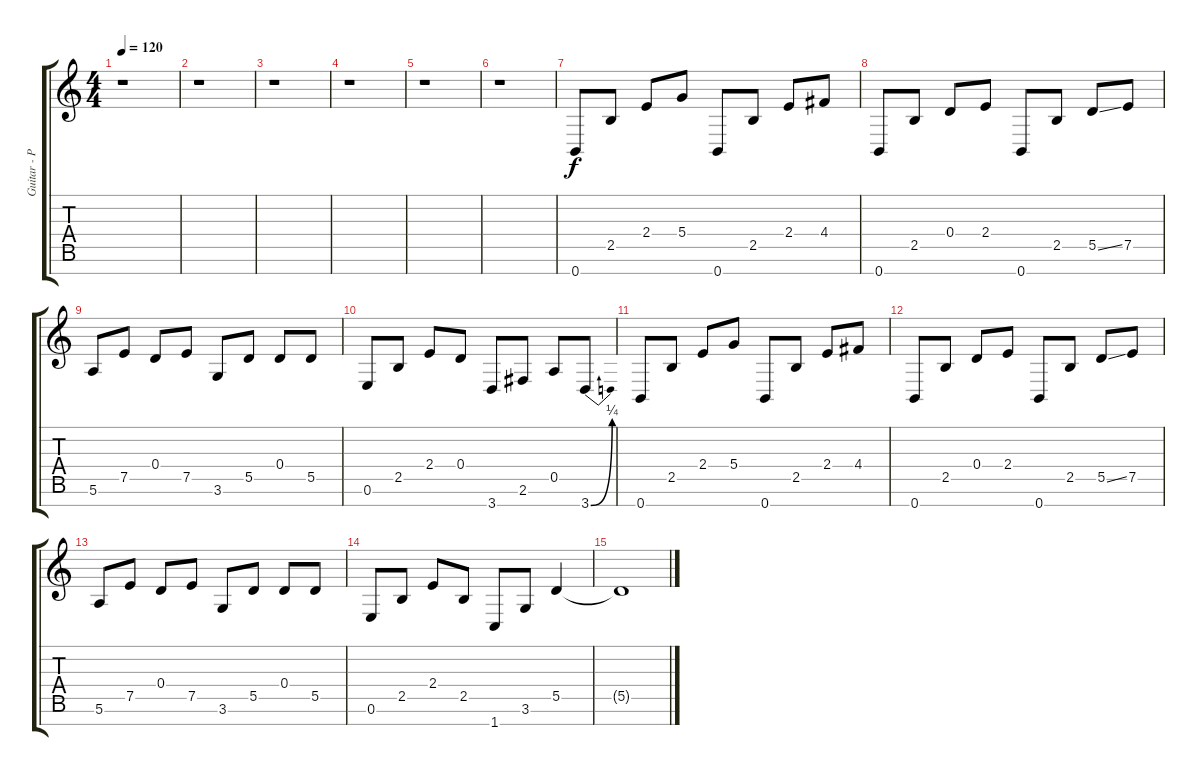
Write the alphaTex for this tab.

\track ("Guitar - Petrucci" "Guitar - P") {instrument acousticguitarsteel}
\staff {score tabs}
\tuning (E4 B3 G3 D3 A2 E2 B1) {hide}
\ts (4 4)
\tempo 120
\clef g2
\ks c
r.1{dy f} |
r.1 |
r.1 |
r.1 |
r.1 |
r.1 |
0.7.8 2.5.8 2.4.8 5.4.8 0.7.8 2.5.8 2.4.8 4.4.8 |
0.7.8 2.5.8 0.4.8 2.4.8 0.7.8 2.5.8 5.5{ss}.8 7.5.8 |
5.6.8 7.5.8 0.4.8 7.5.8 3.6.8 5.5.8 0.4.8 5.5.8 |
0.6.8 2.5.8 2.4.8 0.4.8 3.7.8 2.6.8 0.5.8 3.7{be (bend 0 0 60 1)}.8 |
0.7.8 2.5.8 2.4.8 5.4.8 0.7.8 2.5.8 2.4.8 4.4.8 |
0.7.8 2.5.8 0.4.8 2.4.8 0.7.8 2.5.8 5.5{ss}.8 7.5.8 |
5.6.8 7.5.8 0.4.8 7.5.8 3.6.8 5.5.8 0.4.8 5.5.8 |
0.6.8 2.5.8 2.4.8 2.5.8 1.7.8 3.6.8 5.5.4 |
5.5{t}.1
